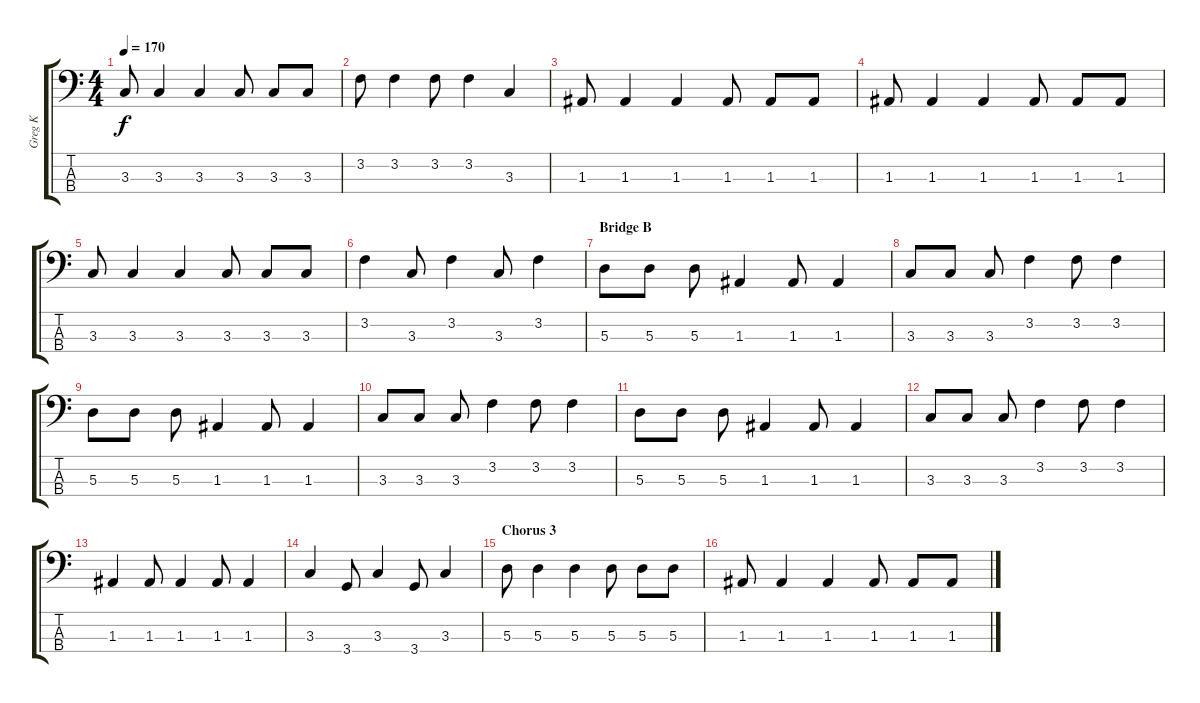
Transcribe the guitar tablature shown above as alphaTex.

\track ("Greg K" "Greg K") {instrument electricbasspick}
\staff {score tabs}
\tuning (G2 D2 A1 E1) {hide}
\ts (4 4)
\tempo 170
\clef f4
\ks c
3.3.8{dy f} 3.3.4 3.3.4 3.3.8 3.3.8 3.3.8 |
3.2.8 3.2.4 3.2.8 3.2.4 3.3.4 |
1.3.8 1.3.4 1.3.4 1.3.8 1.3.8 1.3.8 |
1.3.8 1.3.4 1.3.4 1.3.8 1.3.8 1.3.8 |
3.3.8 3.3.4 3.3.4 3.3.8 3.3.8 3.3.8 |
3.2.4 3.3.8 3.2.4 3.3.8 3.2.4 |
\section ("" "Bridge B")
5.3.8 5.3.8 5.3.8 1.3.4 1.3.8 1.3.4 |
3.3.8 3.3.8 3.3.8 3.2.4 3.2.8 3.2.4 |
5.3.8 5.3.8 5.3.8 1.3.4 1.3.8 1.3.4 |
3.3.8 3.3.8 3.3.8 3.2.4 3.2.8 3.2.4 |
5.3.8 5.3.8 5.3.8 1.3.4 1.3.8 1.3.4 |
3.3.8 3.3.8 3.3.8 3.2.4 3.2.8 3.2.4 |
1.3.4 1.3.8 1.3.4 1.3.8 1.3.4 |
3.3.4 3.4.8 3.3.4 3.4.8 3.3.4 |
\section ("" "Chorus 3")
5.3.8 5.3.4 5.3.4 5.3.8 5.3.8 5.3.8 |
1.3.8 1.3.4 1.3.4 1.3.8 1.3.8 1.3.8
